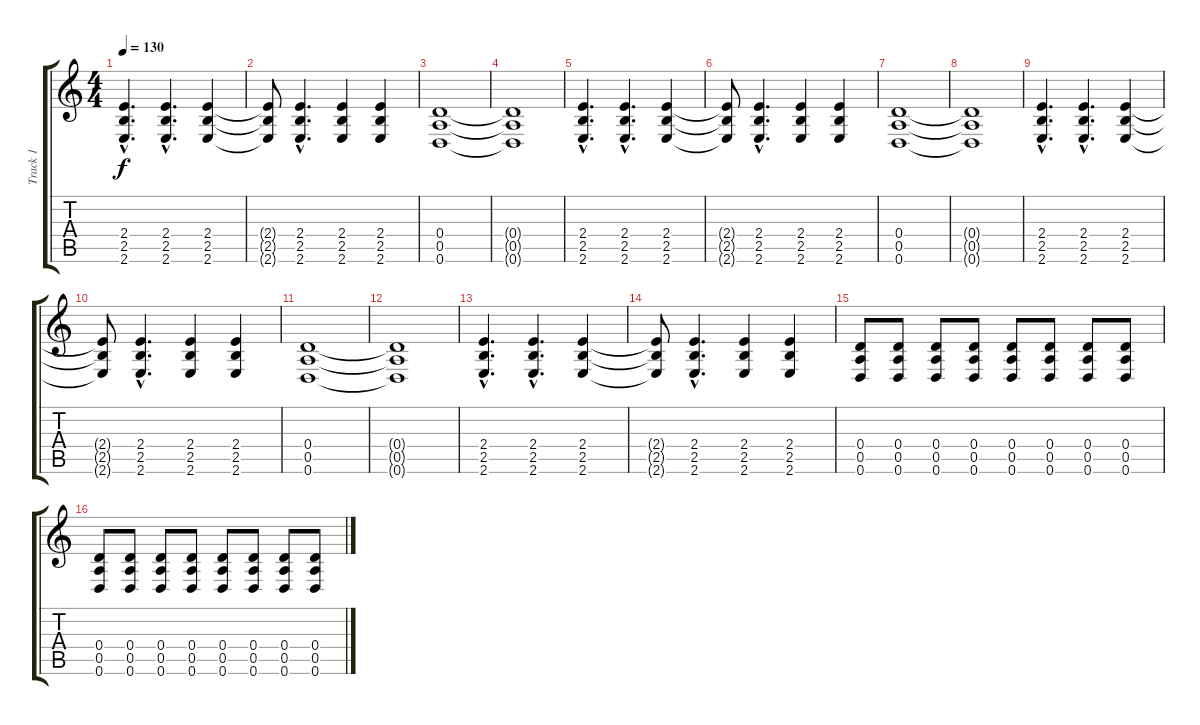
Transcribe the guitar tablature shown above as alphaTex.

\track ("Track 1" "Track 1") {instrument electricguitarjazz}
\staff {score tabs}
\tuning (E4 B3 G3 D3 A2 D2) {hide}
\ts (4 4)
\tempo 130
\clef g2
\ks c
(2.4{hac} 2.5{hac} 2.6{hac}).4{d dy f instrument distortionguitar} (2.4{hac} 2.5{hac} 2.6{hac}).4{d} (2.4 2.5 2.6).4 |
(2.4{t} 2.5{t} 2.6{t}).8 (2.4{hac} 2.5{hac} 2.6{hac}).4{d} (2.4 2.5 2.6).4 (2.4 2.5 2.6).4 |
(0.4 0.5 0.6).1 |
(0.4{t} 0.5{t} 0.6{t}).1 |
(2.4{hac} 2.5{hac} 2.6{hac}).4{d instrument distortionguitar} (2.4{hac} 2.5{hac} 2.6{hac}).4{d} (2.4 2.5 2.6).4 |
(2.4{t} 2.5{t} 2.6{t}).8 (2.4{hac} 2.5{hac} 2.6{hac}).4{d} (2.4 2.5 2.6).4 (2.4 2.5 2.6).4 |
(0.4 0.5 0.6).1 |
(0.4{t} 0.5{t} 0.6{t}).1 |
(2.4{hac} 2.5{hac} 2.6{hac}).4{d instrument distortionguitar} (2.4{hac} 2.5{hac} 2.6{hac}).4{d} (2.4 2.5 2.6).4 |
(2.4{t} 2.5{t} 2.6{t}).8 (2.4{hac} 2.5{hac} 2.6{hac}).4{d} (2.4 2.5 2.6).4 (2.4 2.5 2.6).4 |
(0.4 0.5 0.6).1 |
(0.4{t} 0.5{t} 0.6{t}).1 |
(2.4{hac} 2.5{hac} 2.6{hac}).4{d instrument distortionguitar} (2.4{hac} 2.5{hac} 2.6{hac}).4{d} (2.4 2.5 2.6).4 |
(2.4{t} 2.5{t} 2.6{t}).8 (2.4{hac} 2.5{hac} 2.6{hac}).4{d} (2.4 2.5 2.6).4 (2.4 2.5 2.6).4 |
(0.4 0.5 0.6).8 (0.4 0.5 0.6).8 (0.4 0.5 0.6).8 (0.4 0.5 0.6).8 (0.4 0.5 0.6).8 (0.4 0.5 0.6).8 (0.4 0.5 0.6).8 (0.4 0.5 0.6).8 |
(0.4 0.5 0.6).8 (0.4 0.5 0.6).8 (0.4 0.5 0.6).8 (0.4 0.5 0.6).8 (0.4 0.5 0.6).8 (0.4 0.5 0.6).8 (0.4 0.5 0.6).8 (0.4 0.5 0.6).8
